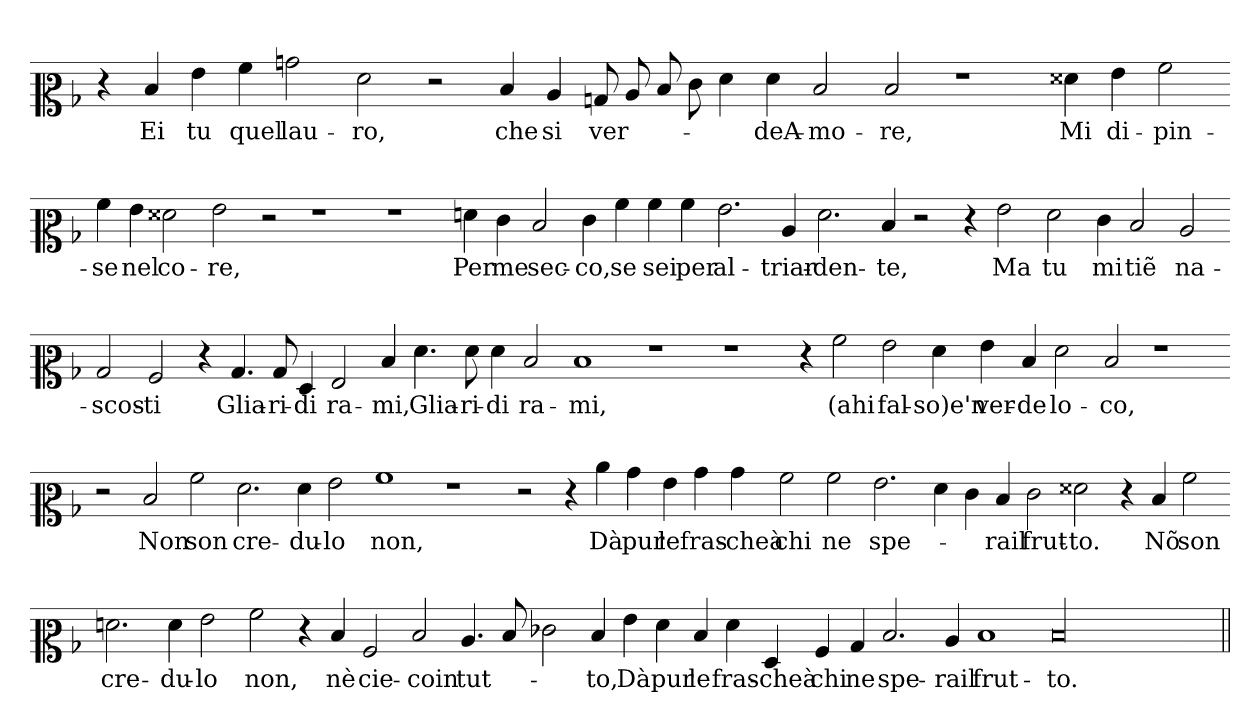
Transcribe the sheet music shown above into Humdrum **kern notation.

**kern	**text
*part1	*part1
*staff1	*staff1
*clefC2	*
*k[b-]	*
=	=
4r	.
4d	Ei
4g	tu
4a	quel
2b	lau-
2f	ro,
2r	.
4d	che
4c	si
8B	ver-
8c	.
8d	.
8e	.
4f	.
4f	deA-
2d	mo-
2d	re,
1r	.
4f##X	Mi
4g	di-
2a	pin-
=-	=-
4a	se
4g	nel
2f##X	co-
2g	re,
2r	.
1r	.
1r	.
4f	Per
4e	me
2d	sec-
4e	co,
4a	se
4a	sei
4a	per
2.g	al-
4c	triar-
2.f	den-
4d	te,
2r	.
4r	.
2g	Ma
2f	tu
4e	mi
2d	tiẽ
2c	na-
=-	=-
2B	scos-
2A	ti
4r	.
4.B	Glia-
8B	ri-
4F	di
2G	ra-
4d	mi,
4.f	Glia-
8f	ri-
4f	di
2d	ra-
1d	mi,
1r	.
1r	.
4r	.
2a	(ahi
2g	fal-
4f	so)e'n
4g	ver-
4d	de
2f	lo-
2d	co,
1r	.
=-	=-
2r	.
2d	Non
2a	son
2.f	cre-
4f	du-
2g	lo
1a	non,
1r	.
2r	.
4r	.
4cc	Dà
4b	pur
4g	le
4b	fras-
4b	cheà
2a	chi
2a	ne
2.g	spe-
4f	.
4e	.
4d	rail
2e	frut-
2f##X	to.
4r	.
4d	Nõ
2a	son
=-	=-
2.f	cre-
4f	du-
2g	lo
2a	non,
4r	.
4d	nѐ
2A	cie-
2d	coin
4.c	tut-
8d	.
2e-X	.
4d	to,
4g	Dà
4f	pur
4d	le
4f	fras-
4F	cheà
4A	chi
4B	ne
2.d	spe-
4c	rail
1d	frut-
00d/	to.
=||	=||
*-	*-
